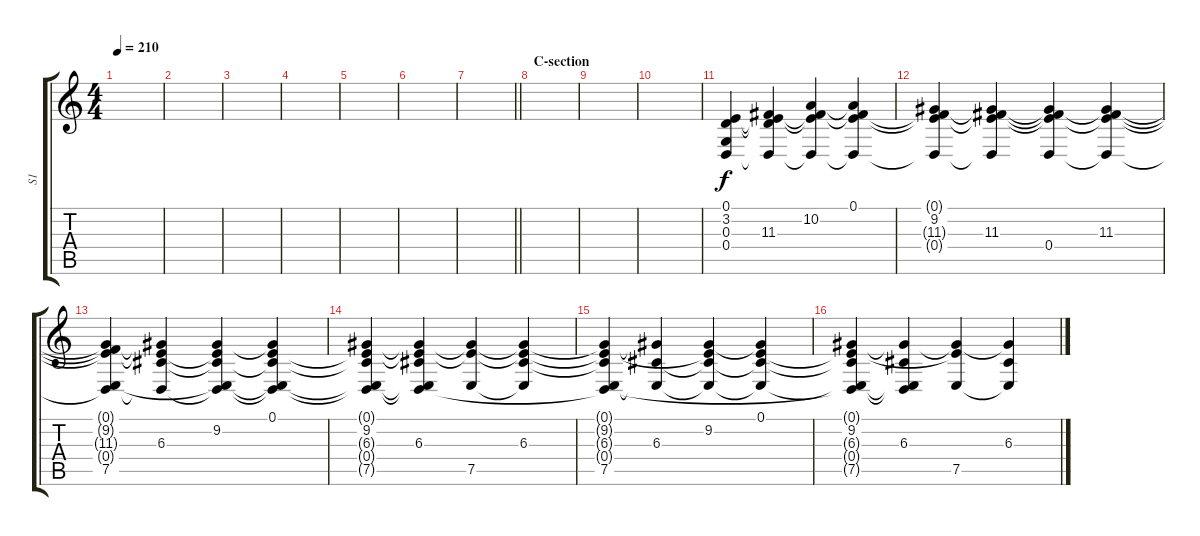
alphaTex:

\track ("S1" "S1") {instrument pad2warm}
\staff {score tabs}
\tuning (E4 B3 G3 D3 A2 D2) {hide}
\ts (4 4)
\tempo 210
\clef g2
\ks c
|
|
|
|
|
|
\barLineRight lightlight
|
\section ("" "C-section")
|
|
|
(0.1 3.2 0.3 0.4).4{dy f instrument pad2warm} (0.1{t} 3.2{t} 11.3 0.4{t}).4 (0.1{t} 10.2 11.3{t} 0.4{t}).4 (0.1 10.2{t} 11.3{t} 0.4{t}).4 |
(0.1{t} 9.2 11.3{t} 0.4{t}).4 (0.1{t} 9.2{t} 11.3 0.4{t}).4 (0.1{t} 9.2{t} 11.3{t} 0.4).4 (0.1{t} 9.2{t} 11.3 0.4{t}).4 |
(0.1{t} 9.2{t} 11.3{t} 0.4{t} 7.5).4 (0.1{t} 9.2{t} 6.3 0.4{t}).4 (0.1{t} 9.2 6.3{t} 0.4{t} 7.5{t}).4 (0.1 9.2{t} 6.3{t} 0.4{t} 7.5{t}).4 |
(0.1{t} 9.2 6.3{t} 0.4{t} 7.5{t}).4 (0.1{t} 9.2{t} 6.3 0.4{t} 7.5{t}).4 (0.1{t} 9.2{t} 7.5).4 (0.1{t} 9.2{t} 6.3 7.5{t}).4 |
(0.1{t} 9.2{t} 6.3{t} 0.4{t} 7.5).4 (9.2{t} 6.3 7.5{t}).4 (0.1{t} 9.2 6.3{t} 7.5{t}).4 (0.1 9.2{t} 6.3{t} 7.5{t}).4 |
(0.1{t} 9.2 6.3{t} 0.4{t} 7.5{t}).4 (9.2{t} 6.3 0.4{t} 7.5{t}).4 (0.1{t} 9.2{t} 7.5).4 (9.2{t} 6.3 7.5{t}).4
